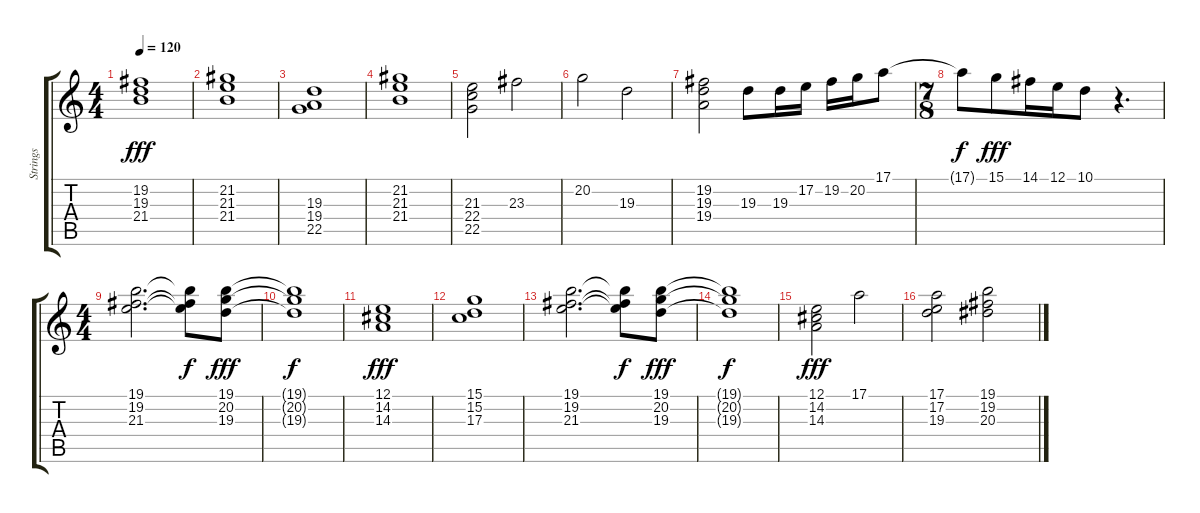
\track ("Strings" "Strings") {instrument stringensemble1}
\staff {score tabs}
\tuning (E4 B3 G3 D3 A2 E2) {hide}
\ts (4 4)
\tempo 120
\clef g2
\ks c
(19.2 19.3 21.4).1{dy fff} |
(21.2 21.3 21.4).1 |
(19.3 19.4 22.5).1 |
(21.2 21.3 21.4).1 |
(21.3 22.4 22.5).2 23.3.2 |
20.2.2 19.3.2 |
(19.2 19.3 19.4).2 19.3.8 19.3.16 17.2.16 19.2.16 20.2.16 17.1.8 |
\ts (7 8)
17.1{t}.8{dy f} 15.1.8{dy fff} 14.1.16 12.1.16 10.1.8 r.4{d} |
\ts (4 4)
(19.1 19.2 21.3).2{d} (19.1{t} 19.2{t} 21.3{t}).8{dy f} (19.1 20.2 19.3).8{dy fff} |
(19.1{t} 20.2{t} 19.3{t}).1{dy f} |
(12.1 14.2 14.3).1{dy fff} |
(15.1 15.2 17.3).1 |
(19.1 19.2 21.3).2{d} (19.1{t} 19.2{t} 21.3{t}).8{dy f} (19.1 20.2 19.3).8{dy fff} |
(19.1{t} 20.2{t} 19.3{t}).1{dy f} |
(12.1 14.2 14.3).2{dy fff} 17.1.2 |
(17.1 17.2 19.3).2 (19.1 19.2 20.3).2
